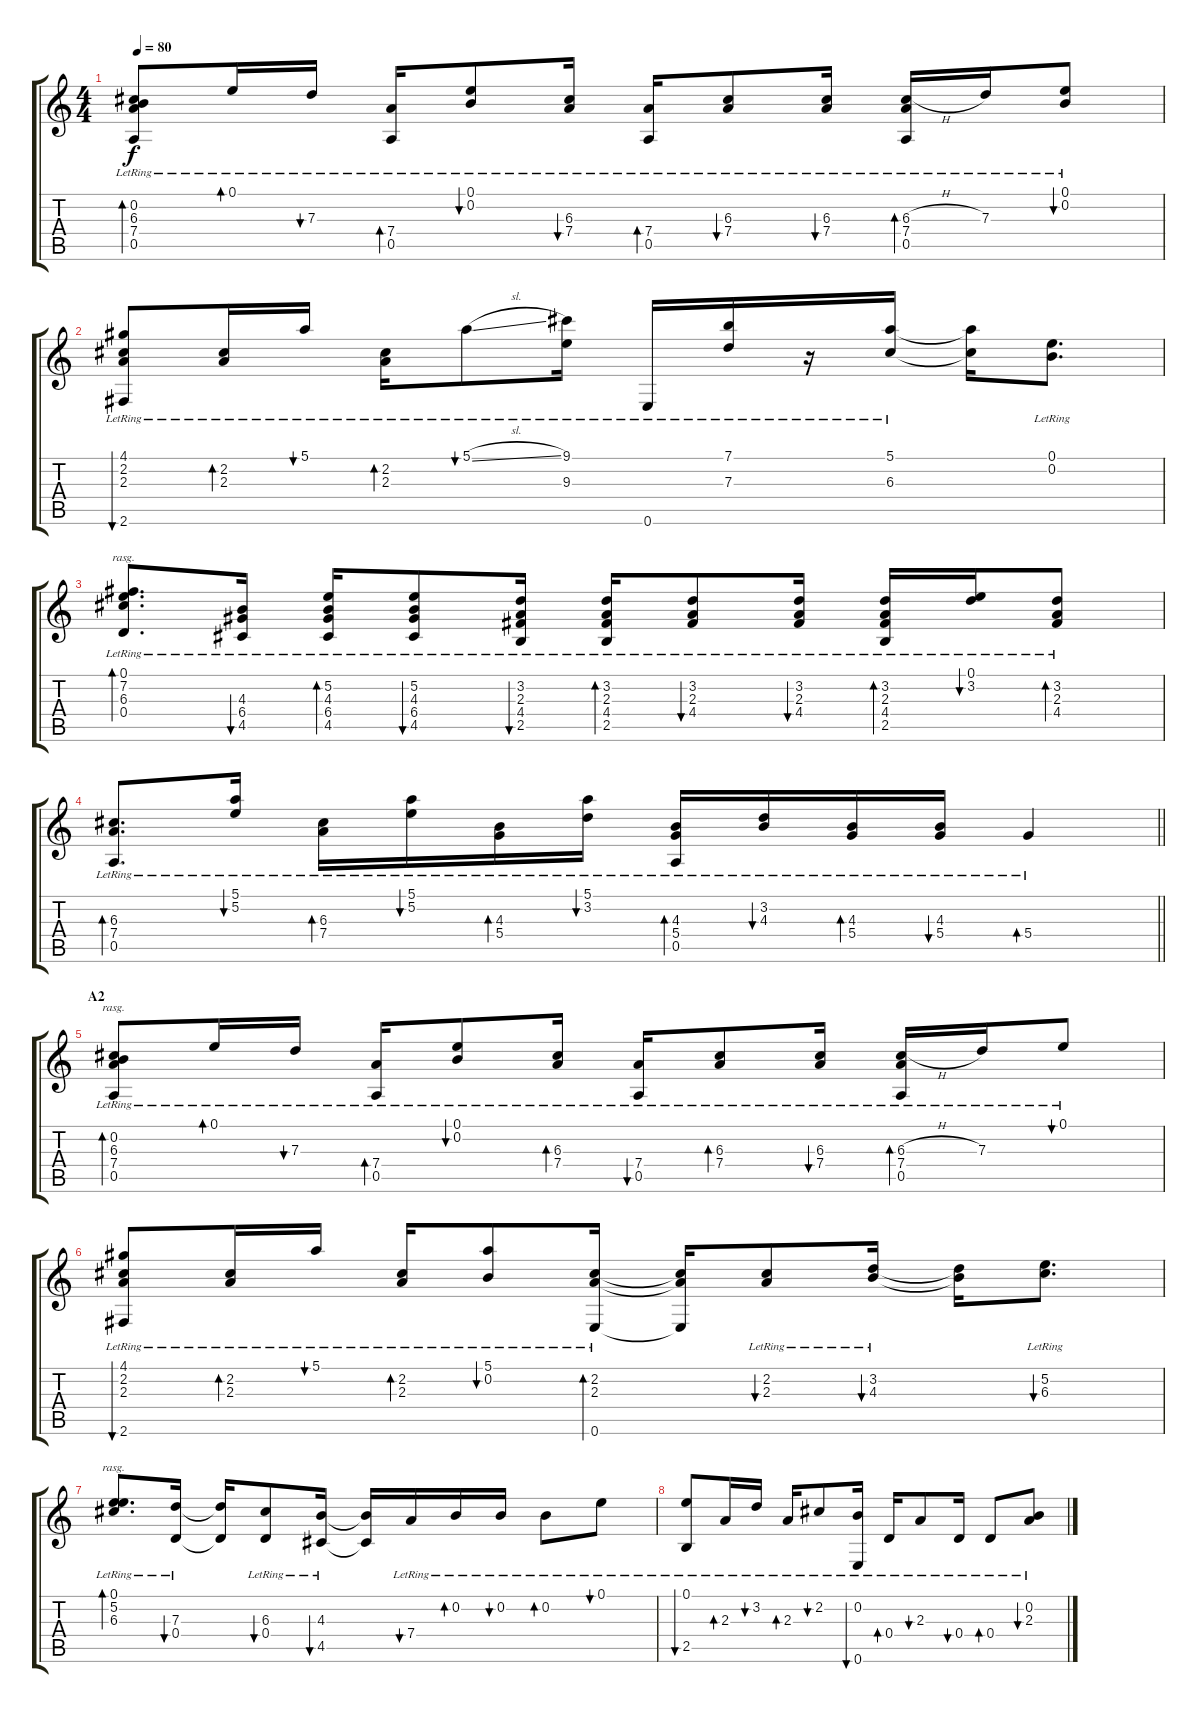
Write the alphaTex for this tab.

\track "" {instrument acousticguitarsteel}
\staff {score tabs}
\tuning (E4 B3 G3 D3 A2 E2) {hide}
\ts (4 4)
\tempo 80
\clef g2
\ks c
(0.2{lr} 6.3{lr} 7.4{lr} 0.5{lr}).8{bd 60 dy f} 0.1{lr}.16{bd 60} 7.3{lr}.16{bu 60} (7.4{lr} 0.5{lr}).16{bd 60} (0.1{lr} 0.2{lr}).8{bu 60} (6.3{lr} 7.4{lr}).16{bu 60} (7.4{lr} 0.5{lr}).16{bd 60} (6.3{lr} 7.4{lr}).8{bu 60} (6.3{lr} 7.4{lr}).16{bu 60} (6.3{h lr} 7.4{lr} 0.5{lr}).16{bd 60} 7.3{lr}.16 (0.1{lr} 0.2{lr}).8{bu 60} |
(4.1{lr} 2.2{lr} 2.3{lr} 2.6{lr}).8{bu 60} (2.2{lr} 2.3{lr}).16{bd 60} 5.1{lr}.16{bu 60} (2.2{lr} 2.3{lr}).16{bd 60} 5.1{sl lr}.8{bu 60} (9.1{lr} 9.3{lr}).16 0.6{lr}.16 (7.1{lr} 7.3{lr}).16 r.16 (5.1{lr} 6.3{lr}).16 (5.1{t} 6.3{t}).16 (0.1{lr} 0.2{lr}).8{d} |
(0.1{lr} 7.2{lr} 6.3{lr} 0.4{lr}).8{d bd 120 rasg ii} (4.3{lr} 6.4{lr} 4.5{lr}).16{bu 120} (5.2{lr} 4.3{lr} 6.4{lr} 4.5{lr}).16{bd 120} (5.2{lr} 4.3{lr} 6.4{lr} 4.5{lr}).8{bu 120} (3.2{lr} 2.3{lr} 4.4{lr} 2.5{lr}).16{bu 120} (3.2{lr} 2.3{lr} 4.4{lr} 2.5{lr}).16{bd 120} (3.2{lr} 2.3{lr} 4.4{lr}).8{bu 120} (3.2{lr} 2.3{lr} 4.4{lr}).16{bu 120} (3.2{lr} 2.3{lr} 4.4{lr} 2.5{lr}).16{bd 120} (0.1{lr} 3.2{lr}).16{bu 120} (3.2{lr} 2.3{lr} 4.4{lr}).8{bd 120} |
\barLineRight lightlight
(6.3{lr} 7.4{lr} 0.5{lr}).8{d bd 60} (5.1{lr} 5.2{lr}).16{bu 60} (6.3{lr} 7.4{lr}).16{bd 60} (5.1{lr} 5.2{lr}).16{bu 60} (4.3{lr} 5.4{lr}).16{bd 60} (5.1{lr} 3.2{lr}).16{bu 60} (4.3{lr} 5.4{lr} 0.5{lr}).16{bd 60} (3.2{lr} 4.3{lr}).16{bu 60} (4.3{lr} 5.4{lr}).16{bd 60} (4.3{lr} 5.4{lr}).16{bu 60} 5.4{lr}.4{bd 60} |
\section ("" "A2")
(0.2{lr} 6.3{lr} 7.4{lr} 0.5{lr}).8{bd 120 rasg ii} 0.1{lr}.16{bd 60} 7.3{lr}.16{bu 60} (7.4{lr} 0.5{lr}).16{bd 60} (0.1{lr} 0.2{lr}).8{bu 60} (6.3{lr} 7.4{lr}).16{bd 60} (7.4{lr} 0.5{lr}).16{bu 60} (6.3{lr} 7.4{lr}).8{bd 60} (6.3{lr} 7.4{lr}).16{bu 60} (6.3{h lr} 7.4{lr} 0.5{lr}).16{bd 60} 7.3{lr}.16 0.1{lr}.8{bu 60} |
(4.1{lr} 2.2{lr} 2.3{lr} 2.6{lr}).8{bu 60} (2.2{lr} 2.3{lr}).16{bd 60} 5.1{lr}.16{bu 60} (2.2{lr} 2.3{lr}).16{bd 60} (5.1{lr} 0.2{lr}).8{bu 60} (2.2{lr} 2.3{lr} 0.6{lr}).16{bd 60} (2.2{t} 2.3{t} 0.6{t}).16 (2.2{lr} 2.3{lr}).8{bu 60} (3.2{lr} 4.3{lr}).16{bu 60} (3.2{t} 4.3{t}).16 (5.2{lr} 6.3{lr}).8{d bu 60} |
(0.1{lr} 5.2{lr} 6.3{lr}).8{d bd 60 rasg ii} (7.3{lr} 0.4{lr}).16{bu 120} (7.3{t} 0.4{t}).16 (6.3{lr} 0.4{lr}).8{bu 120} (4.3{lr} 4.5{lr}).16{bu 120} (4.3{t} 4.5{t}).16 7.4{lr}.16{bu 120} 0.2{lr}.16{bd 120} 0.2{lr}.16{bu 120} 0.2{lr}.8{bd 120} 0.1{lr}.8{bu 120} |
(0.1{lr} 2.5{lr}).8{bu 120} 2.3{lr}.16{bd 120} 3.2{lr}.16{bu 120} 2.3{lr}.16{bd 120} 2.2{lr}.8{bu 120} (0.2{lr} 0.6{lr}).16{bu 120} 0.4{lr}.16{bd 120} 2.3{lr}.8{bu 120} 0.4{lr}.16{bu 120} 0.4{lr}.8{bd 120} (0.2{lr} 2.3{sl lr}).8{bu 120}
